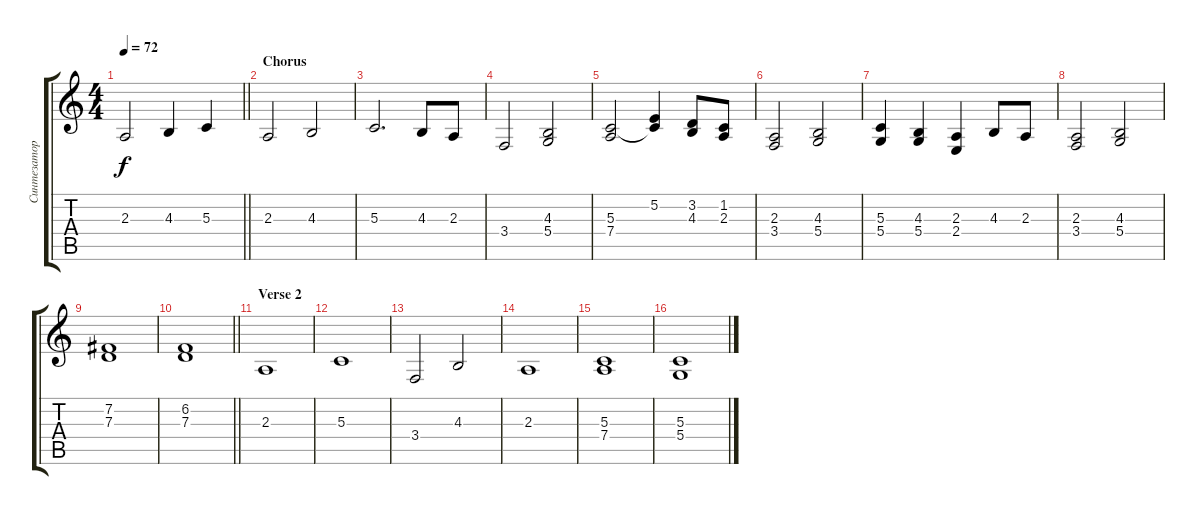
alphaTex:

\track ("Синтезатор" "Синтезатор") {instrument stringensemble1}
\staff {score tabs}
\tuning (E4 B3 G3 D3 A2 E2) {hide}
\ts (4 4)
\tempo 72
\clef g2
\barLineRight lightlight
\ks c
2.3.2{dy f} 4.3.4 5.3.4 |
\section ("" "Chorus")
2.3.2 4.3.2 |
5.3.2{d} 4.3.8 2.3.8 |
3.4.2 (4.3 5.4).2 |
(5.3 7.4).2 (5.2 5.3{t}).4 (3.2 4.3).8 (1.2 2.3).8 |
(2.3 3.4).2 (4.3 5.4).2 |
(5.3 5.4).4 (4.3 5.4).4 (2.3 2.4).4 4.3.8 2.3.8 |
(2.3 3.4).2 (4.3 5.4).2 |
(7.2 7.3).1 |
\barLineRight lightlight
(6.2 7.3).1 |
\section ("" "Verse 2")
2.3.1 |
5.3.1 |
3.4.2 4.3.2 |
2.3.1 |
(5.3 7.4).1 |
(5.3 5.4).1
